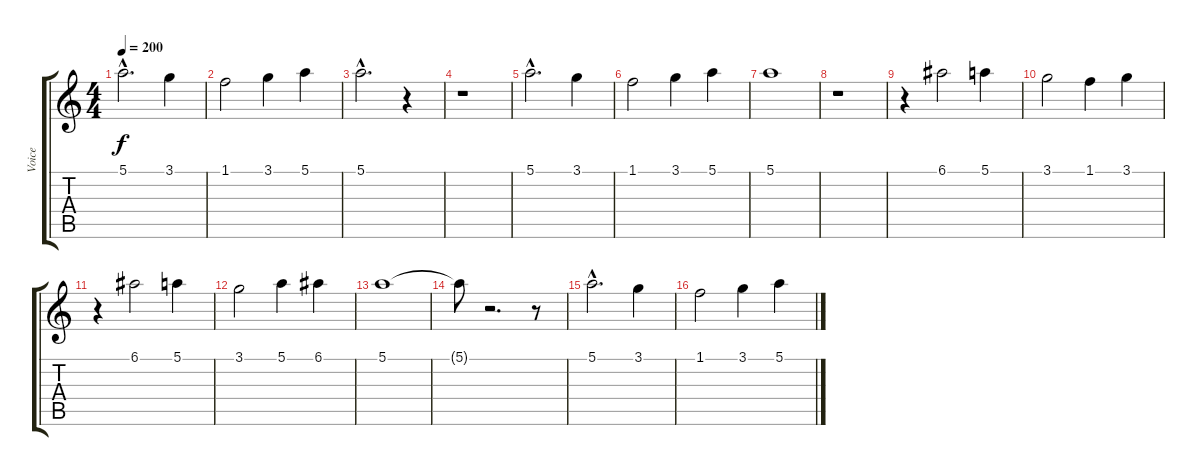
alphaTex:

\track ("Voice" "Voice") {instrument electricguitarclean}
\staff {score tabs}
\tuning (E4 B3 G3 D3 A2 E2) {hide}
\ts (4 4)
\tempo 200
\clef g2
\ks c
5.1{hac}.2{d dy f volume 16 balance 8} 3.1.4 |
1.1.2 3.1.4 5.1.4 |
5.1{hac}.2{d} r.4 |
r.1 |
5.1{hac}.2{d} 3.1.4 |
1.1.2 3.1.4 5.1.4 |
5.1.1 |
r.1 |
r.4 6.1.2 5.1.4 |
3.1.2 1.1.4 3.1.4 |
r.4 6.1.2 5.1.4 |
3.1.2 5.1.4 6.1.4 |
5.1.1 |
5.1{t}.8 r.2{d} r.8 |
5.1{hac}.2{d} 3.1.4 |
1.1.2 3.1.4 5.1.4
